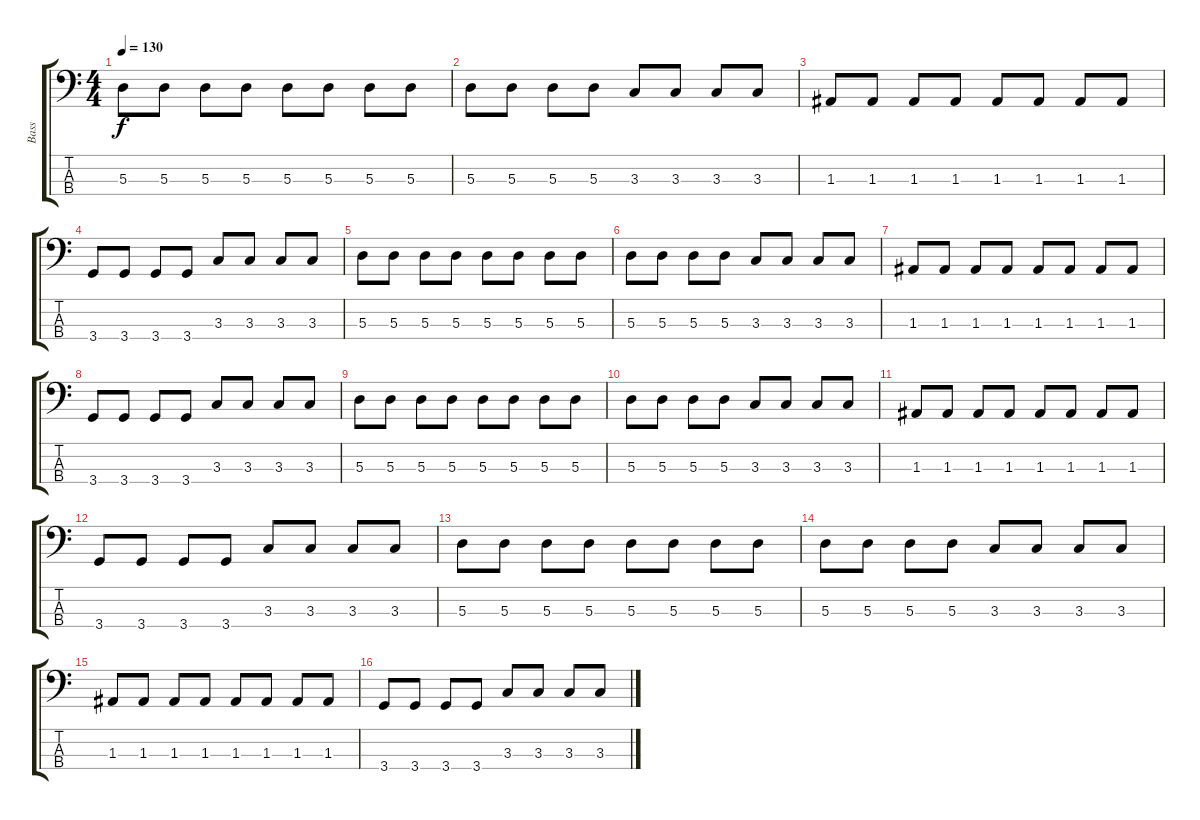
\track ("Bass" "Bass") {instrument electricbassfinger}
\staff {score tabs}
\tuning (G2 D2 A1 E1) {hide}
\ts (4 4)
\tempo 130
\clef f4
\ks c
5.3.8{dy f instrument electricbassfinger} 5.3.8 5.3.8 5.3.8 5.3.8 5.3.8 5.3.8 5.3.8 |
5.3.8 5.3.8 5.3.8 5.3.8 3.3.8 3.3.8 3.3.8 3.3.8 |
1.3.8 1.3.8 1.3.8 1.3.8 1.3.8 1.3.8 1.3.8 1.3.8 |
3.4.8 3.4.8 3.4.8 3.4.8 3.3.8 3.3.8 3.3.8 3.3.8 |
5.3.8 5.3.8 5.3.8 5.3.8 5.3.8 5.3.8 5.3.8 5.3.8 |
5.3.8 5.3.8 5.3.8 5.3.8 3.3.8 3.3.8 3.3.8 3.3.8 |
1.3.8 1.3.8 1.3.8 1.3.8 1.3.8 1.3.8 1.3.8 1.3.8 |
3.4.8 3.4.8 3.4.8 3.4.8 3.3.8 3.3.8 3.3.8 3.3.8 |
5.3.8 5.3.8 5.3.8 5.3.8 5.3.8 5.3.8 5.3.8 5.3.8 |
5.3.8 5.3.8 5.3.8 5.3.8 3.3.8 3.3.8 3.3.8 3.3.8 |
1.3.8 1.3.8 1.3.8 1.3.8 1.3.8 1.3.8 1.3.8 1.3.8 |
3.4.8 3.4.8 3.4.8 3.4.8 3.3.8 3.3.8 3.3.8 3.3.8 |
5.3.8 5.3.8 5.3.8 5.3.8 5.3.8 5.3.8 5.3.8 5.3.8 |
5.3.8 5.3.8 5.3.8 5.3.8 3.3.8 3.3.8 3.3.8 3.3.8 |
1.3.8 1.3.8 1.3.8 1.3.8 1.3.8 1.3.8 1.3.8 1.3.8 |
3.4.8 3.4.8 3.4.8 3.4.8 3.3.8 3.3.8 3.3.8 3.3.8
